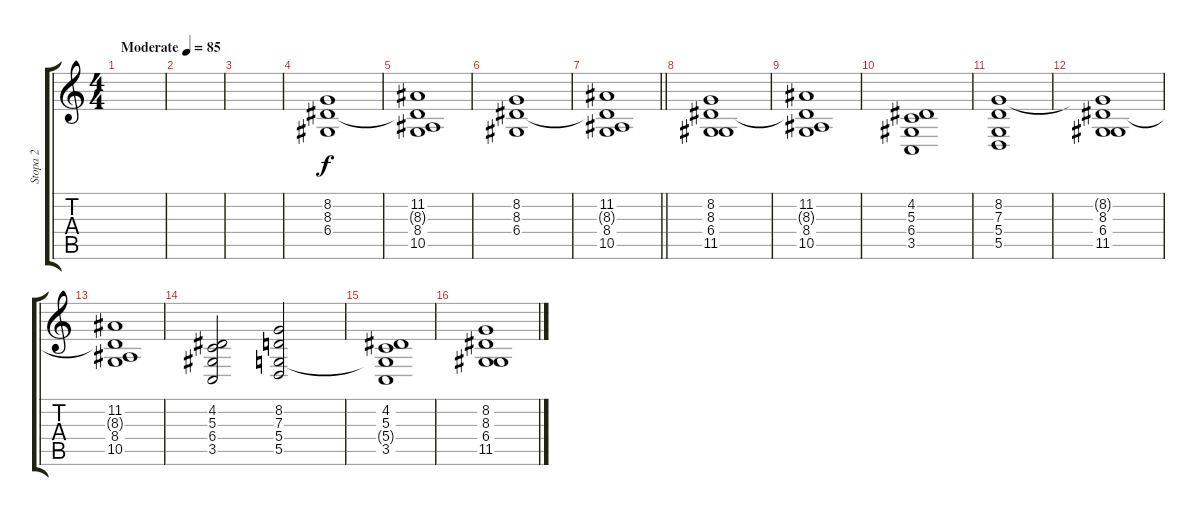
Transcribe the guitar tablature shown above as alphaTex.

\track ("Stopa 2" "Stopa 2") {instrument synthstrings1}
\staff {score tabs}
\tuning (E4 B3 G3 D3 A2 E2) {hide}
\ts (4 4)
\tempo (85 "Moderate")
\clef g2
\ks c
|
|
|
(8.2 8.3 6.4).1 |
(11.2 8.3{t} 8.4 10.5).1 |
(8.2 8.3 6.4).1 |
\barLineRight lightlight
(11.2 8.3{t} 8.4 10.5).1 |
\section ("" "")
(8.2 8.3 6.4 11.5).1 |
(11.2 8.3{t} 8.4 10.5).1 |
(4.2 5.3 6.4 3.5).1 |
(8.2 7.3 5.4 5.5).1 |
(8.2{t} 8.3 6.4 11.5).1 |
(11.2 8.3{t} 8.4 10.5).1 |
(4.2 5.3 6.4 3.5).2 (8.2 7.3 5.4 5.5).2 |
(4.2 5.3 5.4{t} 3.5).1 |
(8.2 8.3 6.4 11.5).1
